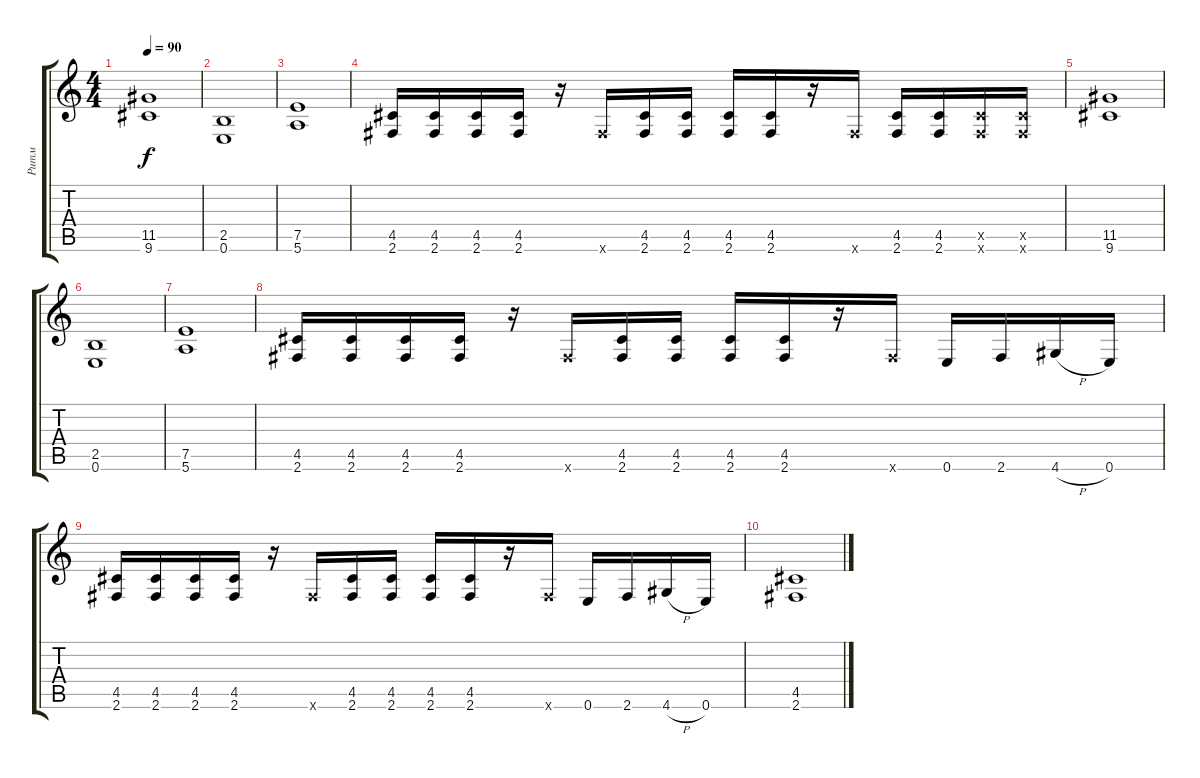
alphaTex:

\track ("Ритм" "Ритм") {instrument distortionguitar}
\staff {score tabs}
\tuning (E4 B3 G3 D3 A2 E2) {hide}
\ts (4 4)
\tempo 90
\clef g2
\ks c
(11.5 9.6).1{dy f} |
(2.5 0.6).1 |
(7.5 5.6).1 |
(4.5 2.6).16 (4.5 2.6).16 (4.5 2.6).16 (4.5 2.6).16 r.16 2.6{x}.16 (4.5 2.6).16 (4.5 2.6).16 (4.5 2.6).16 (4.5 2.6).16 r.16 2.6{x}.16 (4.5 2.6).16 (4.5 2.6).16 (4.5{x} 2.6{x}).16 (4.5{x} 2.6{x}).16 |
(11.5 9.6).1 |
(2.5 0.6).1 |
(7.5 5.6).1 |
(4.5 2.6).16 (4.5 2.6).16 (4.5 2.6).16 (4.5 2.6).16 r.16 2.6{x}.16 (4.5 2.6).16 (4.5 2.6).16 (4.5 2.6).16 (4.5 2.6).16 r.16 2.6{x}.16 0.6.16 2.6.16 4.6{h}.16 0.6.16 |
(4.5 2.6).16 (4.5 2.6).16 (4.5 2.6).16 (4.5 2.6).16 r.16 2.6{x}.16 (4.5 2.6).16 (4.5 2.6).16 (4.5 2.6).16 (4.5 2.6).16 r.16 2.6{x}.16 0.6.16 2.6.16 4.6{h}.16 0.6.16 |
(4.5 2.6).1
